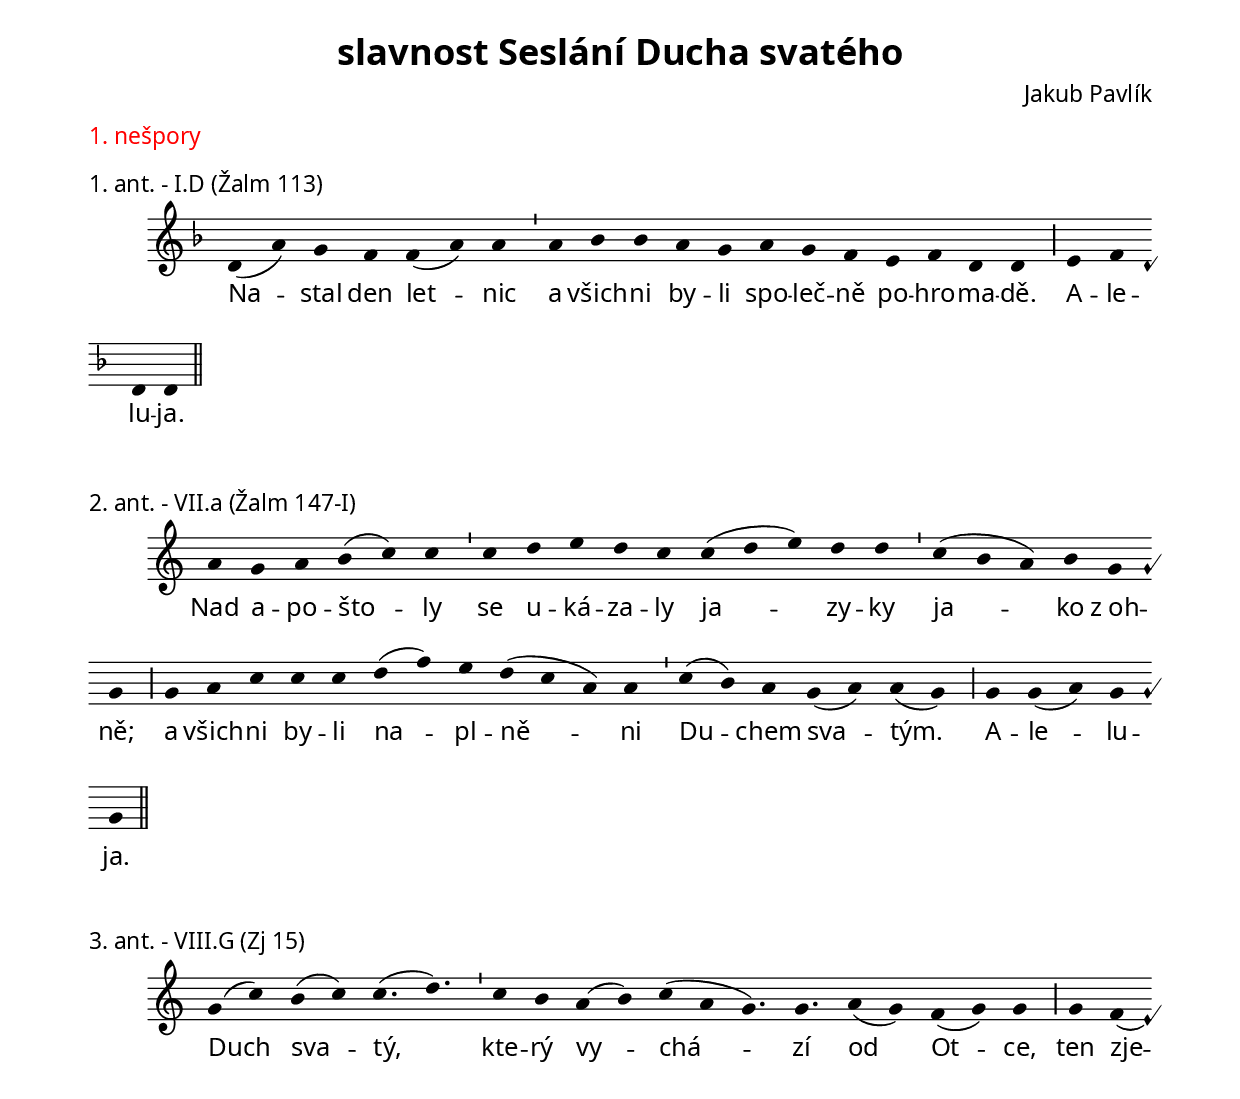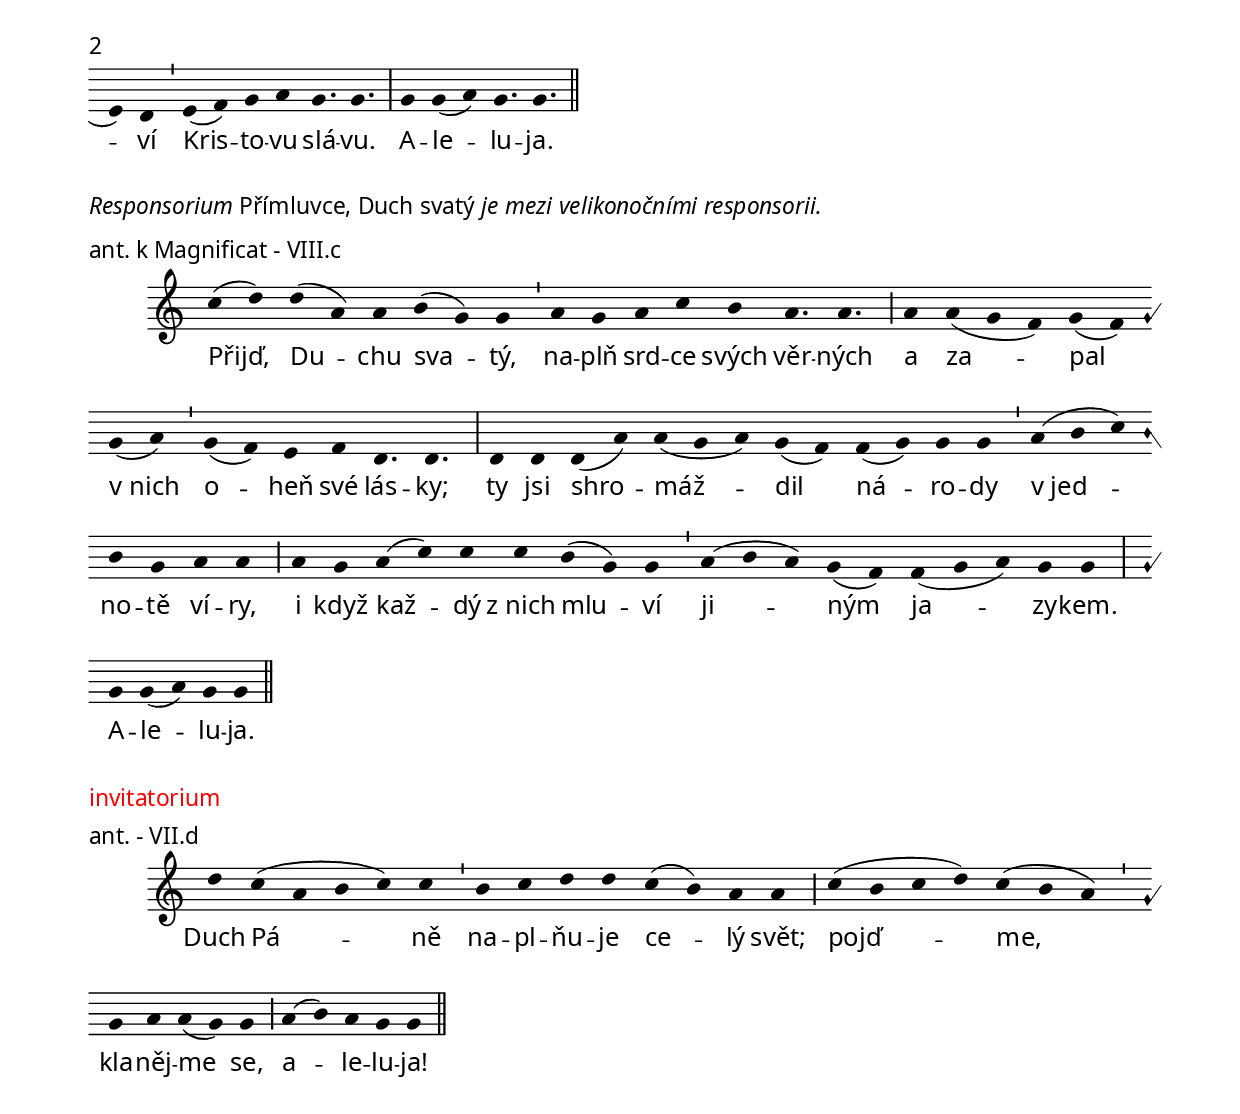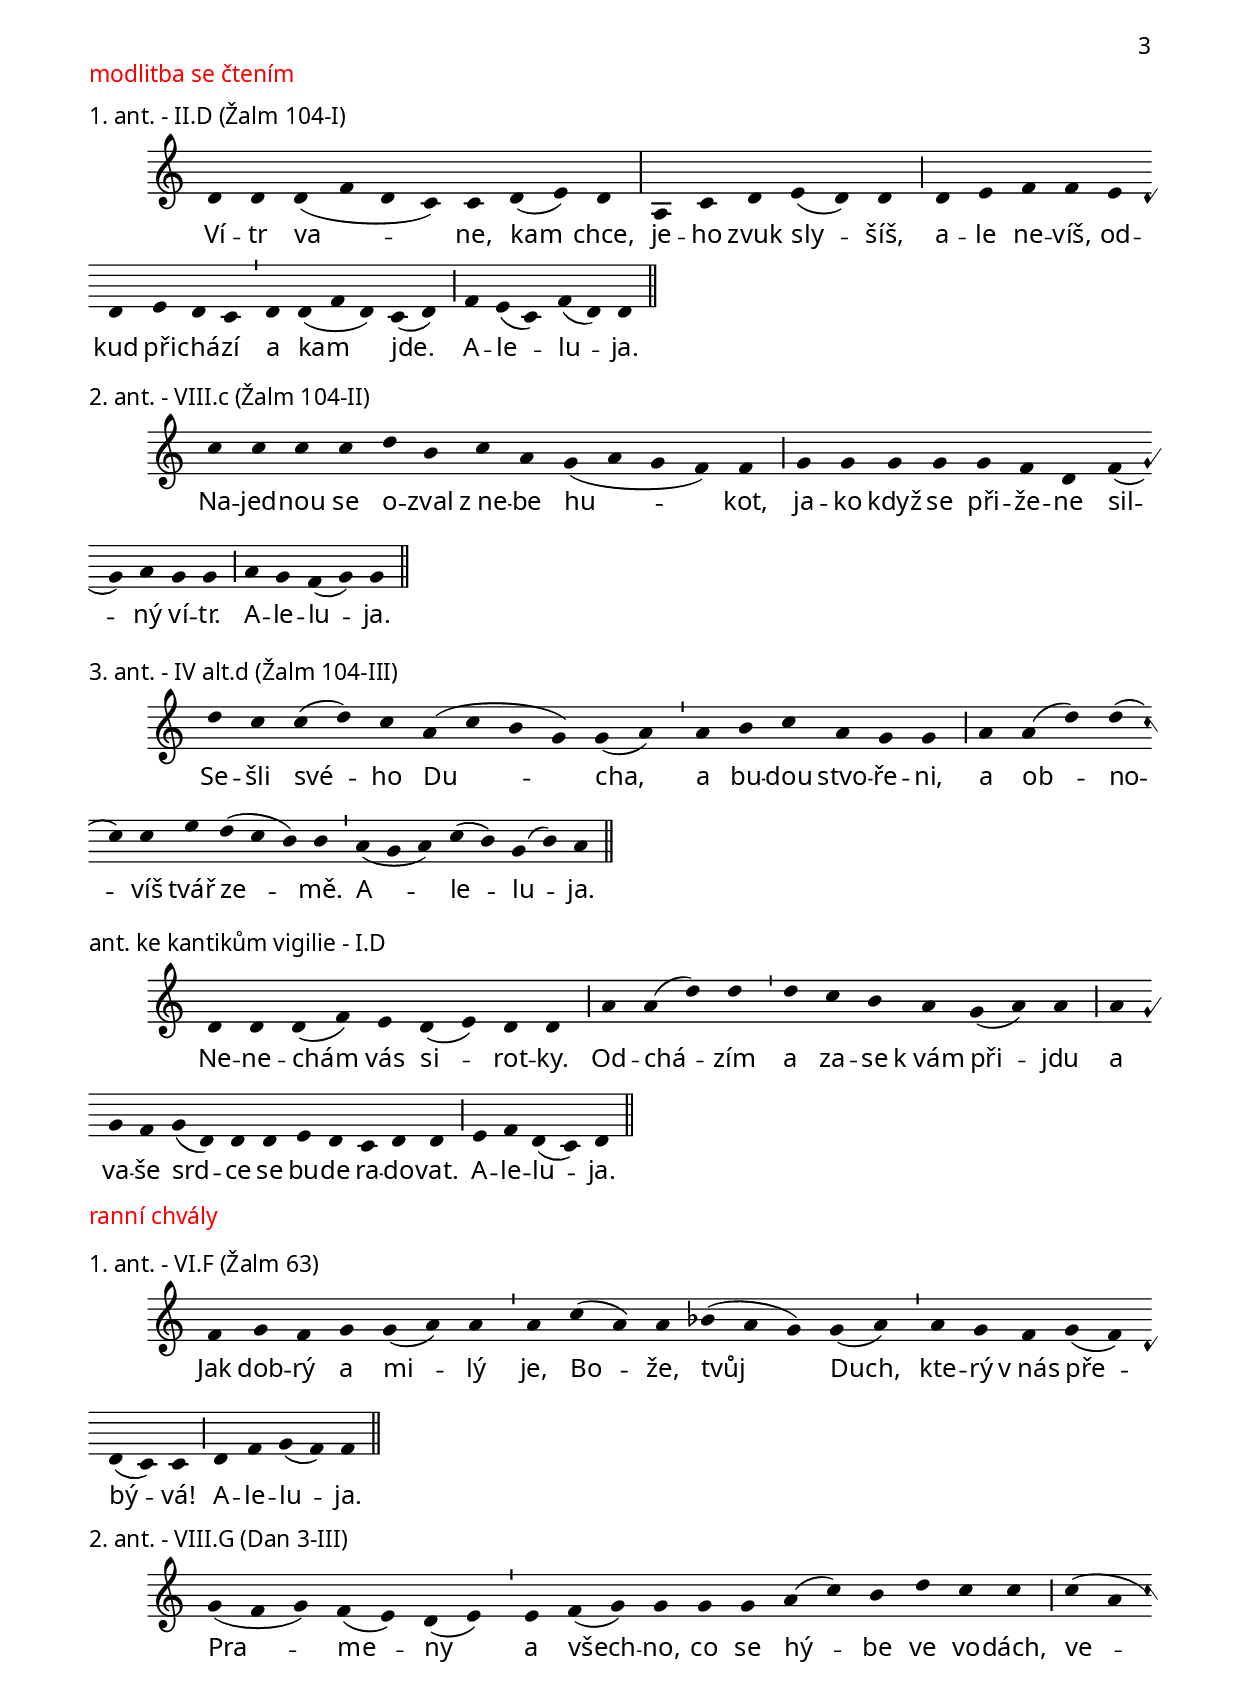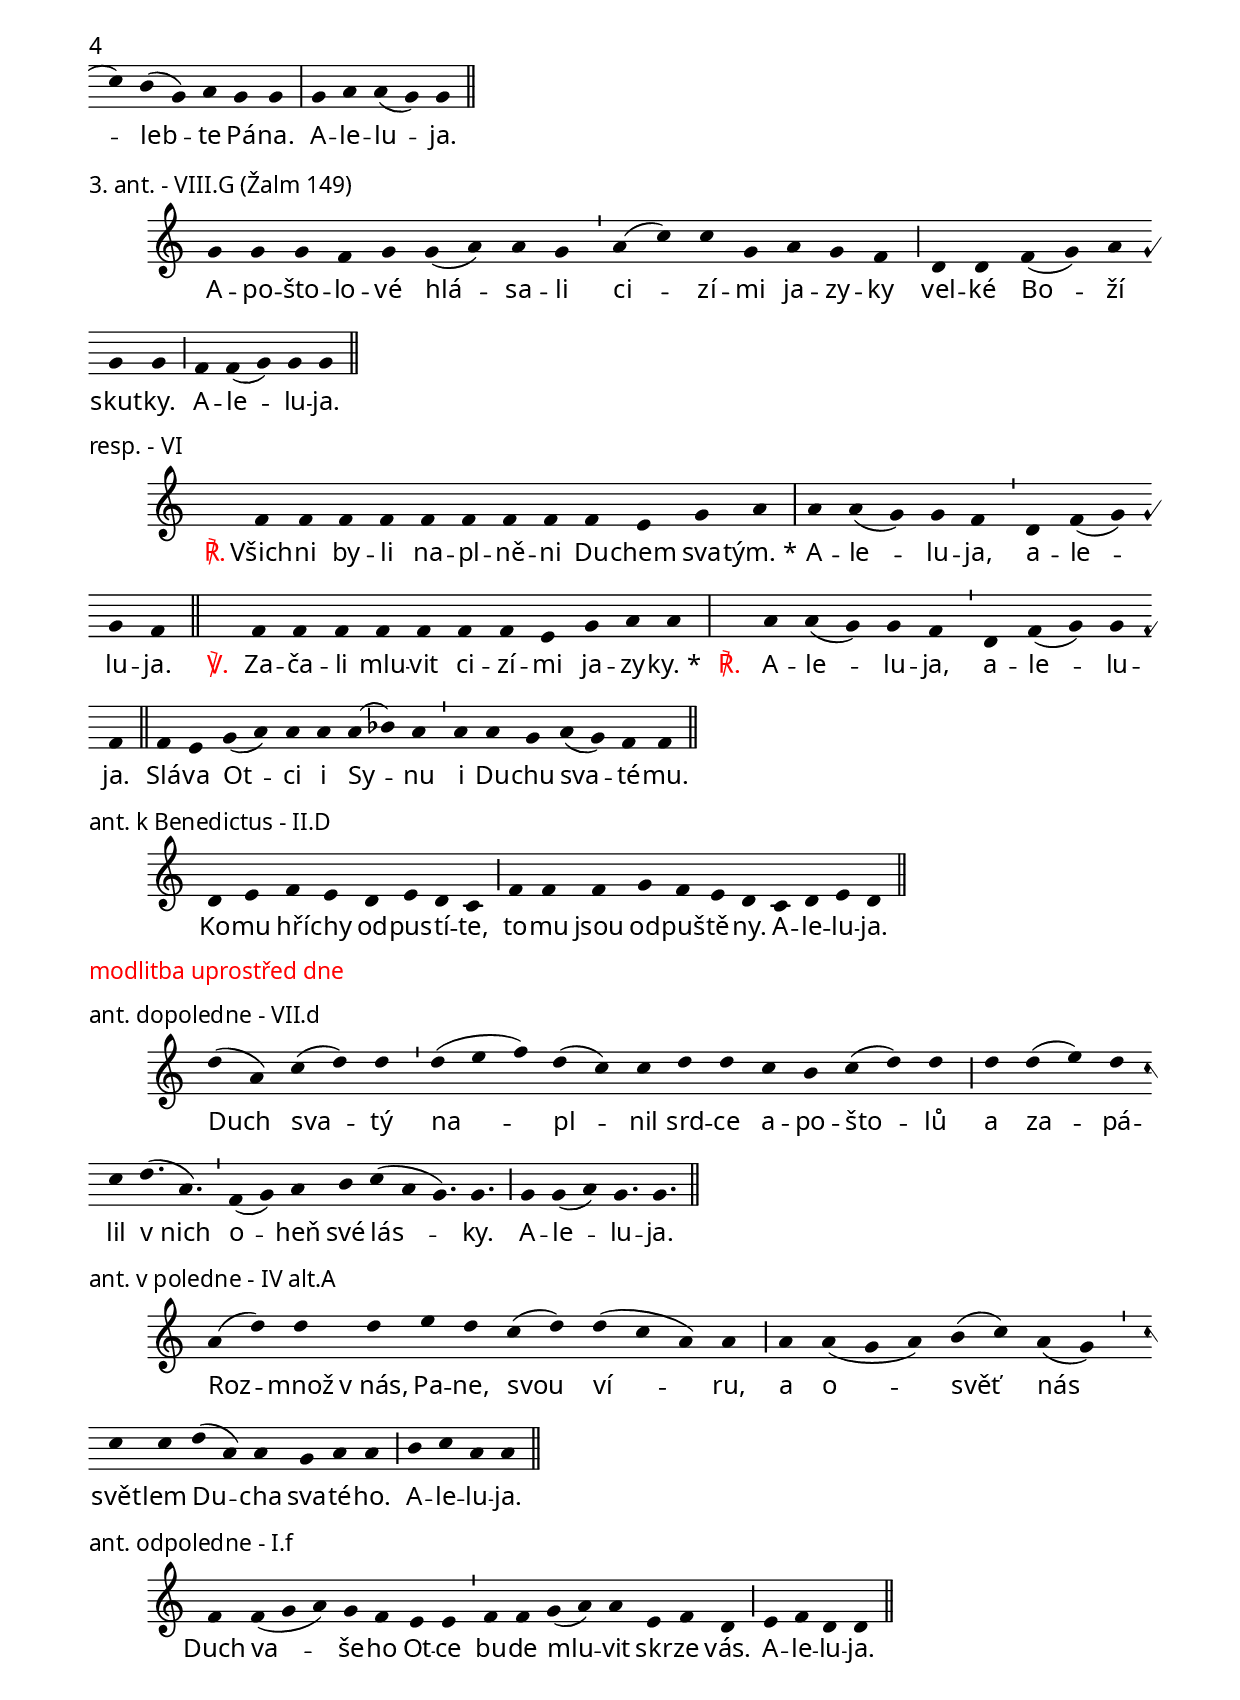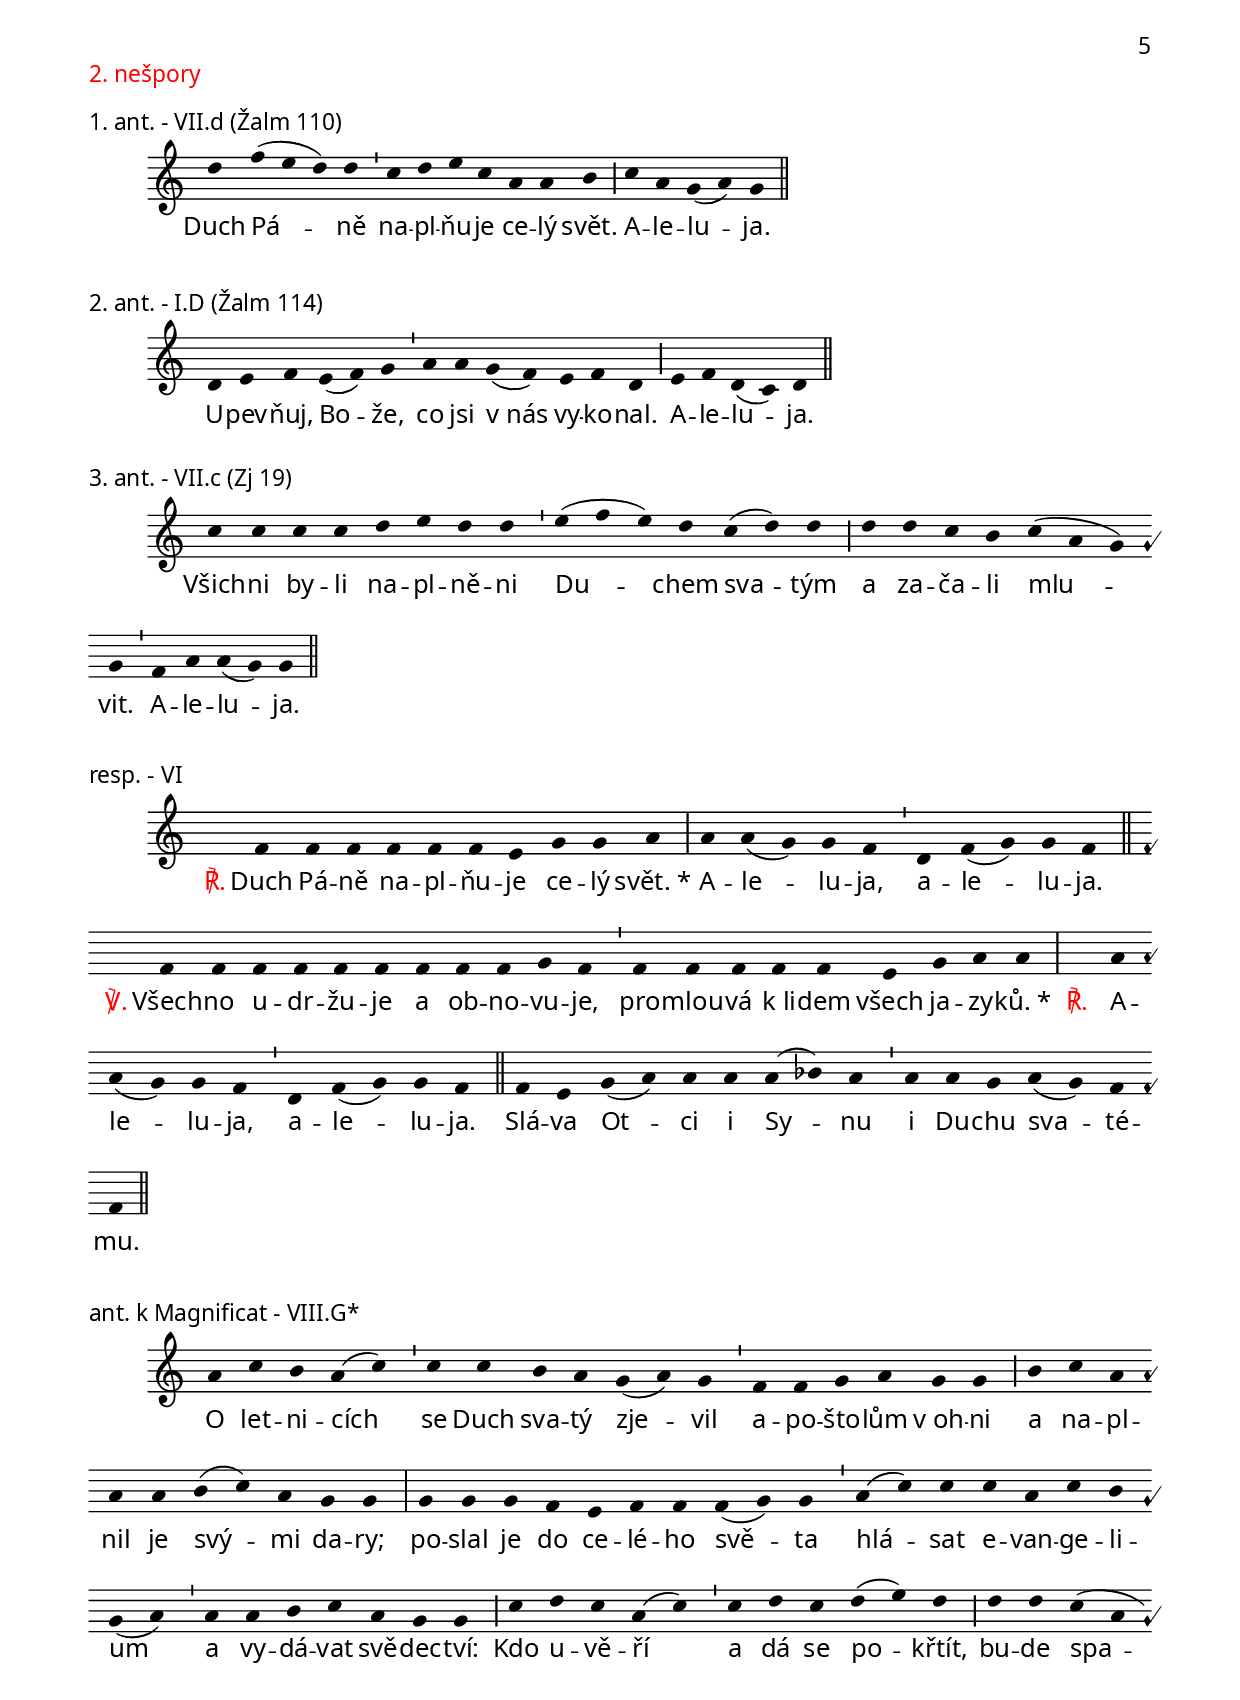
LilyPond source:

\version "2.14.2"

\header {
  title = "slavnost Seslání Ducha svatého"
  composer = "Jakub Pavlík"
}

\include "spolecne.ly"
\include "dilyresponsorii.ly"

\markup {\nadpisHodinka {"1. nešpory"}}

\score {
  \relative c' {
    \key f \major
    \choralniRezim
    d4( a') g f f( a) a \barMin
    a bes bes a g a g f e f d d \barMaior
    e f d d \barFinalis
  }
  \addlyrics {
    Na -- stal den let -- nic
    a všich -- ni by -- li spo -- leč -- ně po -- hro -- ma -- dě.
    A -- le -- lu -- ja.
  }
  \header {
    quid = "1. ant."
    modus = "I"
    differentia = "D"
    psalmus = "Žalm 113"
    id = "1ne-a1"
    piece = \markup {\sestavTitulek}
  }
}

\score {
  \relative c'' {
    \choralniRezim
    a4 g a b( c) c \barMin
    c d e d c c( d e) d d \barMin
    c( b a) b g g \barMaior
    g a c c c d( f) e d( c a) a \barMin
    c( b) a g( a) a( g) \barMaior
    g g( a) g g \barFinalis
  }
  \addlyrics {
    Nad a -- po -- što -- ly
    se u -- ká -- za -- ly ja -- zy -- ky
    ja -- ko z_oh -- ně;
    a všich -- ni by -- li na -- pl -- ně -- ni
    Du -- chem sva -- tým.
    A -- le -- lu -- ja.
  }
  \header {
    quid = "2. ant."
    modus = "VII"
    differentia = "a"
    psalmus = "Žalm 147-I"
    id = "1ne-a2"
    piece = \markup {\sestavTitulek}
  }
}

\score {
  \relative c'' {
    \choralniRezim
    g4( c) b( c) c4.( d) \barMin
    c4 b a( b) c( a g4.) g a4( g) f( g) g \barMaior
    g f( e) d \barMin
    e( f) g a g4. g \barMax
    g4 g( a) g4. g \barFinalis
  }
  \addlyrics {
    Duch sva -- tý,
    kte -- rý vy -- chá -- zí od Ot -- ce,
    ten zje -- ví
    Kris -- to -- vu slá -- vu.
    A -- le -- lu -- ja.
  }
  \header {
    quid = "3. ant."
    modus = "VIII"
    differentia = "G"
    psalmus = "Zj 15"
    id = "1ne-a3"
    piece = \markup {\sestavTitulek}
  }
}

\markup\italic{Responsorium \upright{Přímluvce, Duch svatý} je mezi velikonočními responsorii.}

\score {
  \relative c'' {
    \choralniRezim
    c4( d) d( a) a b( g) g \barMin
    a g a c b a4. a \barMaior
    a4 a( g f) g( f) g( a) \barMin g( f) e f d4. d \barMax

    d4 d d( a') a( g a) g( f) f( g) g g \barMin
    a( b c) b g a a \barMaior
    a g a( c) c c b( g) g \barMin
    a( b a) g( f) f( g a) g g \barMax

    g g( a) g g \barFinalis
  }
  \addlyrics {
    Přijď, Du -- chu sva -- tý,
    na -- plň srd -- ce svých věr -- ných
    a za -- pal v_nich o -- heň své lás -- ky;

    ty jsi shro -- máž -- dil ná -- ro -- dy
    v_jed -- no -- tě ví -- ry,
    i když kaž -- dý z_nich mlu -- ví
    ji -- ným ja -- zy -- kem.

    A -- le -- lu -- ja.
  }
  \header {
    quid = "ant. k Magnificat"
    modus = "VIII"
    differentia = "c"
    psalmus = ""
    id = "1ne-amag"
    piece = \markup {\sestavTitulekBezZalmu}
  }
}

\markup {\nadpisHodinka {"invitatorium"}}

\score {
  \relative c'' {
    \choralniRezim
    d4 c( a b c) c \barMin
    b c d d c( b) a a \barMaior
    c( b c d) c( b a) \barMin
    g a a( g) g \barMaior
    a( b) a g g \barFinalis
  }
  \addlyrics {
    Duch Pá -- ně
    na -- pl -- ňu -- je ce -- lý svět;
    pojď -- me,
    kla -- něj -- me se,
    a -- le -- lu -- ja!
  }
  \header {
    quid = "ant."
    modus = "VII"
    differentia = "d"
    psalmus = ""
    id = "invit"
    piece = \markup {\sestavTitulekBezZalmu}
  }
}

\pageBreak % ZLOM

\markup {\nadpisHodinka {"modlitba se čtením"}}

% tady jsem se rozhodl porusit zasadu "jeden zalm - jeden napev psalmodie",
% abych mohl kazdou z antifon se silnym textem zpracovat samostatne

\score {
  \relative c' {
    \choralniRezim
    d4 d d( f d c) c d( e) d \barMax
    a c d e( d) d \barMaior
    d e f f e d e d c \barMin
    d d( f d) c( d) \barMaior
    f e( c) f( d) d \barFinalis
  }
  \addlyrics {
    Ví -- tr va -- ne, kam chce,
    je -- ho zvuk sly -- šíš,
    a -- le ne -- víš,
    od -- kud při -- chá -- zí
    a kam jde.
    A -- le -- lu -- ja.
  }
  \header {
    quid = "1. ant."
    modus = "II"
    differentia = "D"
    psalmus = "Žalm 104-I"
    placet = "aleluja se špatně hodí"
    id = "mc-a1"
    piece = \markup {\sestavTitulek}
  }
}

\score {
  \relative c'' {
    \choralniRezim
    c4 c c c d b c a g( a g f) f \barMaior
    g g g g g f d f( g) a g g \barMaior
    a g f( g) g \barFinalis
  }
  \addlyrics {
    Na -- jed -- nou se o -- zval z_ne -- be hu -- kot,
    ja -- ko když se při -- že -- ne sil -- ný ví -- tr.
    A -- le -- lu -- ja.
  }
  \header {
    quid = "2. ant."
    modus = "VIII"
    differentia = "c"
    psalmus = "Žalm 104-II"
    id = "mc-a2"
    piece = \markup {\sestavTitulek}
  }
}

\score {
  \relative c'' {
    \choralniRezim
    d4 c c( d) c a( c b g) g( a) \barMin
    a b c a g g \barMaior
    a a( d) d( c) c e d( c b) b \barMin
    a( g a) c( b) g( b) a \barFinalis
  }
  \addlyrics {
    Se -- šli své -- ho Du -- cha,
    a bu -- dou stvo -- ře -- ni,
    a ob -- no -- víš tvář ze -- mě.
    A -- le -- lu -- ja.
  }
  \header {
    quid = "3. ant."
    modus = "IV alt"
    differentia = "d"
    psalmus = "Žalm 104-III"
    id = "mc-a3"
    piece = \markup {\sestavTitulek}
  }
}

\score {
  \relative c' {
    \choralniRezim
    d4 d d( f) e d( e) d d \barMaior
    a' a( d) d \barMin
    d c b a g( a) a \barMaior
    a g f g( d) d d e d c d d \barMaior
    e f d( c) d \barFinalis
  }
  \addlyrics {
    Ne -- ne -- chám vás si -- rot -- ky.
    Od -- chá -- zím
    a za -- se k_vám při -- jdu
    a va -- še srd -- ce se bu -- de ra -- do -- vat.
    A -- le -- lu -- ja.
  }
  \header {
    quid = "ant. ke kantikům vigilie"
    modus = "I"
    differentia = "D"
    psalmus = ""
    placet = "rozsah přes oktávu"
    id = "mc-avig"
    piece = \markup {\sestavTitulekBezZalmu}
  }
}

\markup {\nadpisHodinka {"ranní chvály"}}

\score {
  \relative c' {
    \choralniRezim
    f4 g f g g( a) a \barMin
    a c( a) a bes( a g) g( a) \barMin
    a g f g( f) d( c) c \barMaior
    d f g( f) f \barFinalis
  }
  \addlyrics {
    Jak dob -- rý a mi -- lý
    je, Bo -- že, tvůj Duch,
    kte -- rý v_nás pře -- bý -- vá!
    A -- le -- lu -- ja.
  }
  \header {
    quid = "1. ant."
    modus = "VI"
    differentia = "F"
    psalmus = "Žalm 63"
    id = "rch-a1"
    piece = \markup {\sestavTitulek}
  }
}

\score {
  \relative c'' {
    \choralniRezim
    g( f g) f( e) d( e) \barMin
    e f( g) g g g a( c) b d c c \barMaior
    c( a c) b( g) a g g \barMax
    g a a( g) g \barFinalis
  }
  \addlyrics {
    Pra -- me -- ny
    a všech -- no, co se hý -- be ve vo -- dách,
    ve -- leb -- te Pá -- na.
    A -- le -- lu -- ja.
  }
  \header {
    quid = "2. ant."
    modus = "VIII"
    differentia = "G"
    psalmus = "Dan 3-III"
    id = "rch-a2"
    piece = \markup {\sestavTitulek}
  }
}

\score {
  \relative c'' {
    \choralniRezim
    g4 g g f g g( a) a g \barMin
    a( c) c g a g f \barMaior
    d d f( g) a g g \barMaior
    f f( g) g g \barFinalis
  }
  \addlyrics {
    A -- po -- što -- lo -- vé hlá -- sa -- li
    ci -- zí -- mi ja -- zy -- ky
    vel -- ké Bo -- ží skut -- ky.
    A -- le -- lu -- ja.
  }
  \header {
    quid = "3. ant."
    modus = "VIII"
    differentia = "G"
    psalmus = "Žalm 149"
    id = "rch-a3"
    piece = \markup {\sestavTitulek}
  }
}

\score {
  \relative c' {
    \choralniRezim

    % R
    \neviditelna f
    f f f f f f f f f e g a \barMax
    \respVIalelujaResponsum \barFinalis

    % V
    \neviditelna f
    f f f f f f f e g a a \barMax
    % R
    \neviditelna a
    \respVIalelujaResponsum \barFinalis

    % Slava
    \respVIalelujaDoxologie \barFinalis
  }
  \addlyrics {
    \Response Všich -- ni by -- li na -- pl -- ně -- ni Du -- chem sva -- tým._*
    \textRespAleluja
    \Verse Za -- ča -- li mlu -- vit ci -- zí -- mi ja -- zy -- ky._*
    \Response \textRespAleluja
    \textRespDoxologie
  }
  \header {
    quid = "resp."
    modus = "VI"
    id = "rch-resp"
    piece = \markup {\sestavTitulekResp}
  }
}

\score {
  \relative c' {
    \choralniRezim
    d4 e f e d e d c \barMaior
    f f f g f e d
    c d e d \barFinalis
  }
  \addlyrics {
    Ko -- mu hří -- chy od -- pus -- tí -- te,
    to -- mu jsou od -- puš -- tě -- ny.
    A -- le -- lu -- ja.
  }
  \header {
    quid = "ant. k Benedictus"
    modus = "II"
    differentia = "D"
    psalmus = ""
    placet = "lépe"
    id = "rch-aben"
    piece = \markup {\sestavTitulekBezZalmu}
  }
}

\markup {\nadpisHodinka {"modlitba uprostřed dne"}}

\score {
  \relative c'' {
    \choralniRezim
    d4( a) c( d) d \barMin
    d( e f) d( c) c d d c b c( d) d \barMaior
    d d( e) d c d4.( a) \barMin
    f4( g) a b c( a g4.) g \barMaior
    g4 g( a) g4. g \barFinalis
  }
  \addlyrics {
    Duch sva -- tý
    na -- pl -- nil srd -- ce a -- po -- što -- lů
    a za -- pá -- lil v_nich
    o -- heň své lás -- ky.
    A -- le -- lu -- ja.
  }
  \header {
    quid = "ant. dopoledne"
    modus = "VII"
    differentia = "d"
    psalmus = ""
    placet = "aleluja lépe"
    id = "tercie"
    piece = \markup {\sestavTitulekBezZalmu}
  }
}

\score {
  \relative c'' {
    \choralniRezim
    a4( d) d d e d c( d) d( c a) a \barMaior
    a a( g a) b( c) a( g) \barMin
    c c d( a) a g a a \barMaior
    b c a a \barFinalis
  }
  \addlyrics {
    Roz -- množ v_nás, Pa -- ne, svou ví -- ru,
    a o -- svěť nás
    svět -- lem Du -- cha sva -- té -- ho.
    A -- le -- lu -- ja.
  }
  \header {
    quid = "ant. v poledne"
    modus = "IV alt"
    differentia = "A"
    psalmus = ""
    id = "sexta"
    piece = \markup {\sestavTitulekBezZalmu}
  }
}

\score {
  \relative c' {
    \choralniRezim
    f4 f( g a) g f e e \barMin
    f f g( a) a e f d \barMaior
    e f d d \barFinalis
  }
  \addlyrics {
    Duch va -- še -- ho Ot -- ce
    bu -- de mlu -- vit skr -- ze vás.
    A -- le -- lu -- ja.
  }
  \header {
    quid = "ant. odpoledne"
    modus = "I"
    differentia = "f"
    psalmus = ""
    id = "nona"
    piece = \markup {\sestavTitulekBezZalmu}
  }
}

\pageBreak % ZLOM

\markup {\nadpisHodinka {"2. nešpory"}}

\score {
  \relative c'' {
    \choralniRezim
    d4 f( e d) d \barMin
    c d e c a a b \barMaior
    c a g( a) g \barFinalis
  }
  \addlyrics {
    Duch Pá -- ně na -- pl -- ňu -- je ce -- lý svět.
    A -- le -- lu -- ja.
  }
  \header {
    quid = "1. ant."
    modus = "VII"
    differentia = "d"
    psalmus = "Žalm 110"
    id = "2ne-a1"
    piece = \markup {\sestavTitulek}
  }
}

\score {
  \relative c' {
    \choralniRezim
    d4 e f e( f) g \barMin
    a a g( f) e f d \barMaior
    e f d( c) d \barFinalis
  }
  \addlyrics {
    U -- pev -- ňuj, Bo -- že,
    co jsi v_nás vy -- ko -- nal.
    A -- le -- lu -- ja.
  }
  \header {
    quid = "2. ant."
    modus = "I"
    differentia = "D"
    psalmus = "Žalm 114"
    placet = "k textu by se lépe hodila 'pomalejší' melodie"
    id = "2ne-a2"
    piece = \markup {\sestavTitulek}
  }
}

\score {
  \relative c'' {
    \choralniRezim
    c4 c c c d e d d \barMin
    e( f e) d c( d) d \barMaior
    d d c b c( a g) g \barMin
    f a a( g) g \barFinalis
  }
  \addlyrics {
    Všich -- ni by -- li na -- pl -- ně -- ni
    Du -- chem sva -- tým
    a za -- ča -- li mlu -- vit.
    A -- le -- lu -- ja.
  }
  \header {
    quid = "3. ant."
    modus = "VII"
    differentia = "c"
    psalmus = "Zj 19"
    id = "2ne-a3"
    piece = \markup {\sestavTitulek}
  }
}

\score {
  \relative c' {
    \choralniRezim

    % R
    \neviditelna f
    f4 f f f f f e g g a \barMax
    \respVIalelujaResponsum \barFinalis

    % V
    \neviditelna f
    f f f f f f f f f g f \barMin
    f f f f f e g a a \barMax
    % R
    \neviditelna a
    \respVIalelujaResponsum \barFinalis

    % Slava
    \respVIalelujaDoxologie \barFinalis
  }
  \addlyrics {
    \Response Duch Pá -- ně na -- pl -- ňu -- je ce -- lý svět._*
    \textRespAleluja
    \Verse Všech -- no u -- dr -- žu -- je a ob -- no -- vu -- je,
    pro -- mlou -- vá k_li -- dem všech ja -- zy -- ků._*
    \Response \textRespAleluja
    \textRespDoxologie
  }
  \header {
    quid = "resp."
    modus = "VI"
    id = "2ne-resp"
    piece = \markup {\sestavTitulekResp}
  }
}

\score {
  \relative c'' {
    \choralniRezim
    a4 c b a( c) \barMin
    c c b a g( a) g \barMin
    f f g a g g \barMaior
    b c a a a b( c) a g g \barMax

    g g g f e f f f( g) g \barMin
    a( c) c c a c b g( a) \barMin
    a a b c a g g \barMaior
    c d c a( c) \barMin
    c d c d( e) d \barMaior
    d d c( a g) g \barMin
    f a a( g) g \barFinalis
  }
  \addlyrics {
    O let -- ni -- cích
    se Duch sva -- tý zje -- vil
    a -- po -- što -- lům v_oh -- ni
    a na -- pl -- nil je svý -- mi da -- ry;

    po -- slal je do ce -- lé -- ho svě -- ta
    hlá -- sat e -- van -- ge -- li -- um
    a vy -- dá -- vat svě -- dec -- tví:
    Kdo u -- vě -- ří
    a dá se po -- křtít,
    bu -- de spa -- sen.

    A -- le -- lu -- ja.
  }
  \header {
    quid = "ant. k Magnificat"
    modus = "VIII"
    differentia = "G*"
    psalmus = ""
    id = "2ne-amag"
    piece = \markup {\sestavTitulekBezZalmu}
  }
}